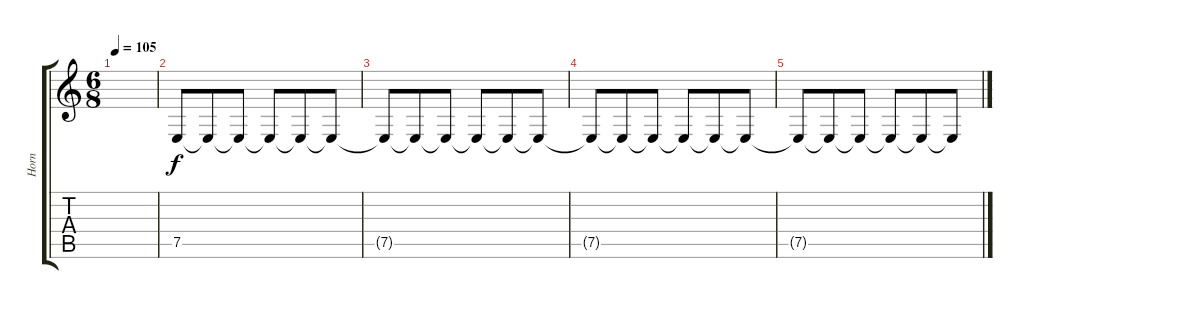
\track ("Horn" "Horn") {instrument bassoon}
\staff {score tabs}
\tuning (E4 B3 G3 D3 A2 E2) {hide}
\ts (6 8)
\tempo 105
\clef g2
\ks c
|
7.5.8 7.5{t}.8 7.5{t}.8 7.5{t}.8 7.5{t}.8 7.5{t}.8 |
7.5{t}.8 7.5{t}.8 7.5{t}.8 7.5{t}.8 7.5{t}.8 7.5{t}.8 |
7.5{t}.8 7.5{t}.8 7.5{t}.8 7.5{t}.8 7.5{t}.8 7.5{t}.8 |
7.5{t}.8 7.5{t}.8 7.5{t}.8 7.5{t}.8 7.5{t}.8 7.5{t}.8
